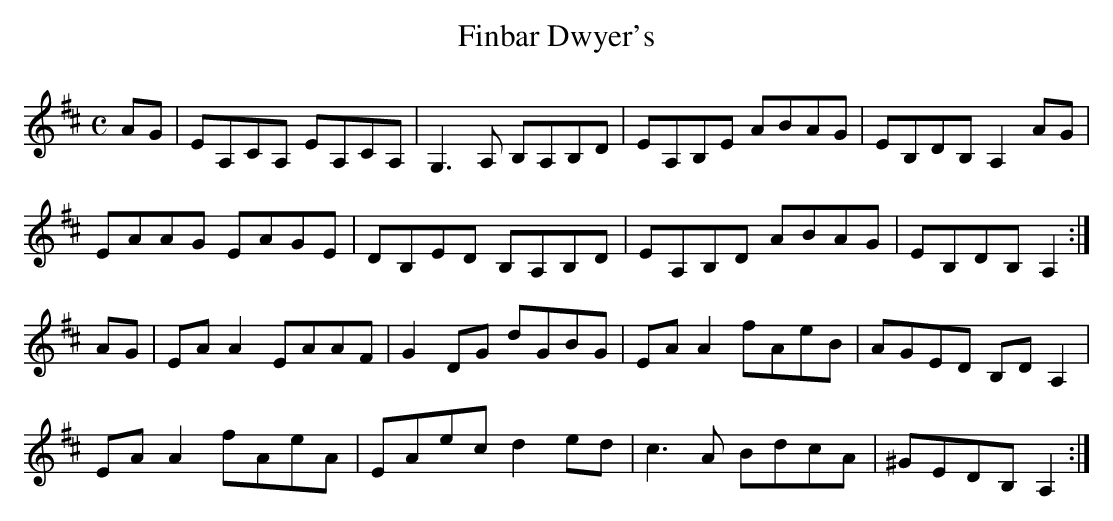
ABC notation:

X:1
T:Finbar Dwyer's
M:C
L:1/8
K:A Mixolydian
AG|EA,CA, EA,CA,|G,3A, B,A,B,D|EA,B,E ABAG|EB,DB, A,2AG|!
EAAG EAGE|DB,ED B,A,B,D|EA,B,D ABAG|EB,DB, A,2:|!
AG|EAA2 EAAF|G2DG dGBG|EAA2 fAeB|AGED B,DA,2|!
EAA2 fAeA|EAec d2ed|c3A BdcA|^GEDB, A,2:|!
